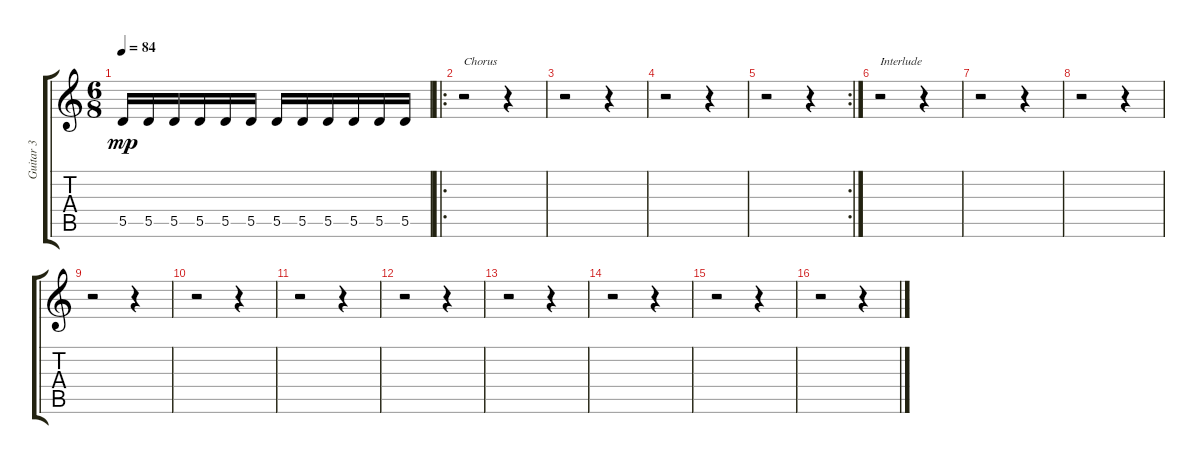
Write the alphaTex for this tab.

\track ("Guitar 3" "Guitar 3") {instrument electricguitarclean}
\staff {score tabs}
\tuning (E4 B3 G3 D3 A2 D2) {hide}
\ts (6 8)
\tempo 84
\clef g2
\ks c
5.5.16{dy mp} 5.5.16 5.5.16 5.5.16 5.5.16 5.5.16 5.5.16 5.5.16 5.5.16 5.5.16 5.5.16 5.5.16 |
\ro
r.2{txt "Chorus"} r.4 |
r.2 r.4 |
r.2 r.4 |
\rc 2
r.2 r.4 |
r.2{txt "Interlude"} r.4 |
r.2 r.4 |
r.2 r.4 |
r.2 r.4 |
r.2 r.4 |
r.2 r.4 |
r.2 r.4 |
r.2 r.4 |
r.2 r.4 |
r.2 r.4 |
r.2 r.4
